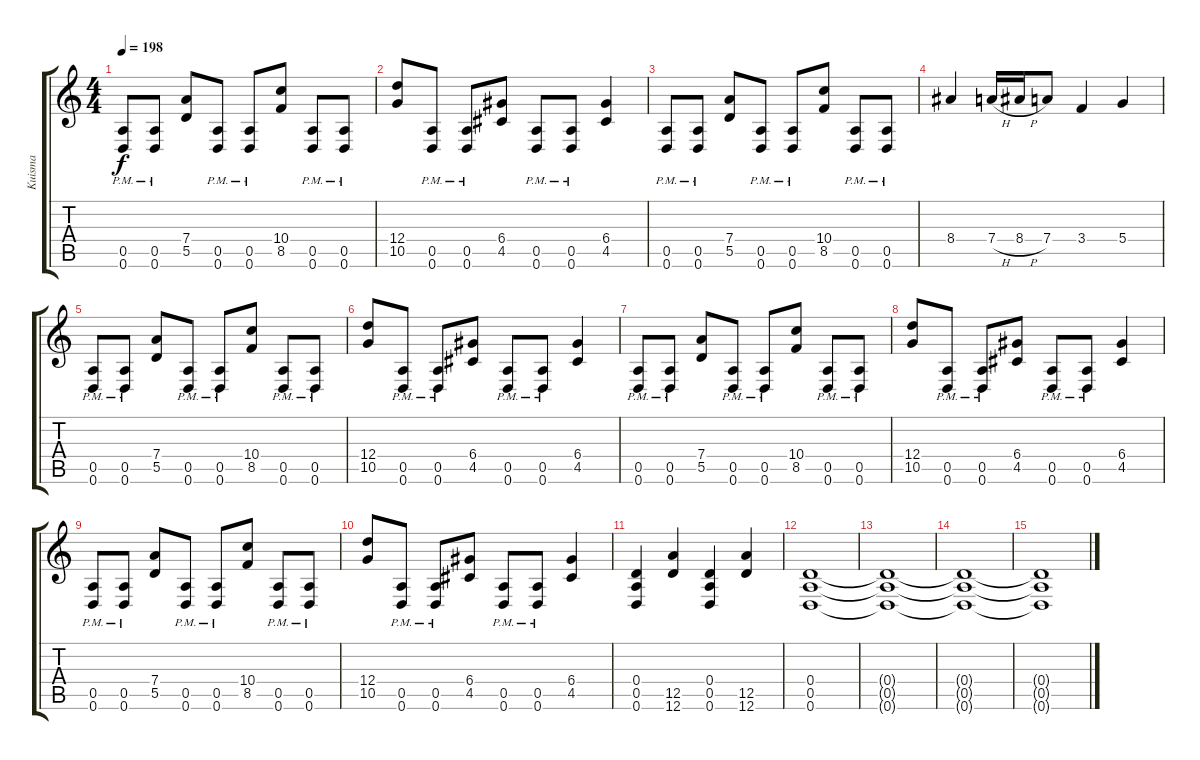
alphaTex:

\track ("Kuisma" "Kuisma") {instrument distortionguitar}
\staff {score tabs}
\tuning (E4 B3 G3 D3 A2 D2) {hide}
\ts (4 4)
\tempo 198
\clef g2
\ks c
(0.5{pm} 0.6{pm}).8{dy f} (0.5{pm} 0.6{pm}).8 (7.4 5.5).8 (0.5{pm} 0.6{pm}).8 (0.5{pm} 0.6{pm}).8 (10.4 8.5).8 (0.5{pm} 0.6{pm}).8 (0.5{pm} 0.6{pm}).8 |
(12.4 10.5).8 (0.5{pm} 0.6{pm}).8 (0.5{pm} 0.6{pm}).8 (6.4 4.5).8 (0.5{pm} 0.6{pm}).8 (0.5{pm} 0.6{pm}).8 (6.4 4.5).4 |
(0.5{pm} 0.6{pm}).8 (0.5{pm} 0.6{pm}).8 (7.4 5.5).8 (0.5{pm} 0.6{pm}).8 (0.5{pm} 0.6{pm}).8 (10.4 8.5).8 (0.5{pm} 0.6{pm}).8 (0.5{pm} 0.6{pm}).8 |
8.4.4 7.4{h}.16 8.4{h}.16 7.4.8 3.4.4 5.4.4 |
(0.5{pm} 0.6{pm}).8 (0.5{pm} 0.6{pm}).8 (7.4 5.5).8 (0.5{pm} 0.6{pm}).8 (0.5{pm} 0.6{pm}).8 (10.4 8.5).8 (0.5{pm} 0.6{pm}).8 (0.5{pm} 0.6{pm}).8 |
(12.4 10.5).8 (0.5{pm} 0.6{pm}).8 (0.5{pm} 0.6{pm}).8 (6.4 4.5).8 (0.5{pm} 0.6{pm}).8 (0.5{pm} 0.6{pm}).8 (6.4 4.5).4 |
(0.5{pm} 0.6{pm}).8 (0.5{pm} 0.6{pm}).8 (7.4 5.5).8 (0.5{pm} 0.6{pm}).8 (0.5{pm} 0.6{pm}).8 (10.4 8.5).8 (0.5{pm} 0.6{pm}).8 (0.5{pm} 0.6{pm}).8 |
(12.4 10.5).8 (0.5{pm} 0.6{pm}).8 (0.5{pm} 0.6{pm}).8 (6.4 4.5).8 (0.5{pm} 0.6{pm}).8 (0.5{pm} 0.6{pm}).8 (6.4 4.5).4 |
(0.5{pm} 0.6{pm}).8 (0.5{pm} 0.6{pm}).8 (7.4 5.5).8 (0.5{pm} 0.6{pm}).8 (0.5{pm} 0.6{pm}).8 (10.4 8.5).8 (0.5{pm} 0.6{pm}).8 (0.5{pm} 0.6{pm}).8 |
(12.4 10.5).8 (0.5{pm} 0.6{pm}).8 (0.5{pm} 0.6{pm}).8 (6.4 4.5).8 (0.5{pm} 0.6{pm}).8 (0.5{pm} 0.6{pm}).8 (6.4 4.5).4 |
(0.4 0.5 0.6).4 (12.5 12.6).4{instrument guitarfretnoise} (0.4 0.5 0.6).4{instrument distortionguitar} (12.5 12.6).4{instrument guitarfretnoise} |
(0.4 0.5 0.6).1{instrument distortionguitar} |
(0.4{t} 0.5{t} 0.6{t}).1 |
(0.4{t} 0.5{t} 0.6{t}).1 |
(0.4{t} 0.5{t} 0.6{t}).1
